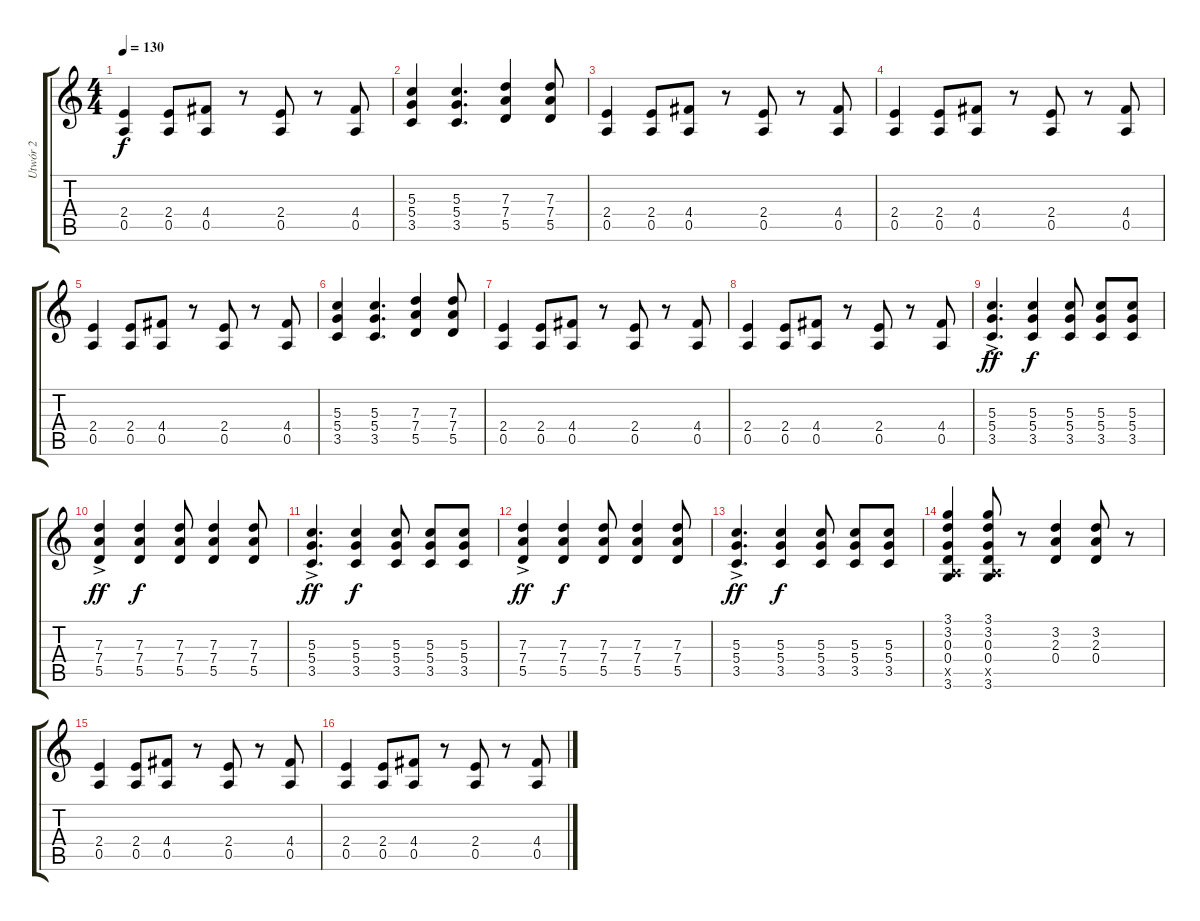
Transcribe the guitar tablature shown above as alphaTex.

\track ("Utwór 2" "Utwór 2") {instrument overdrivenguitar}
\staff {score tabs}
\tuning (E4 B3 G3 D3 A2 E2) {hide}
\ts (4 4)
\tempo 130
\clef g2
\ks c
(2.4 0.5).4{dy f} (2.4 0.5).8 (4.4 0.5).8 r.8 (2.4 0.5).8 r.8 (4.4 0.5).8 |
(5.3 5.4 3.5).4 (5.3 5.4 3.5).4{d} (7.3 7.4 5.5).4 (7.3 7.4 5.5).8 |
(2.4 0.5).4 (2.4 0.5).8 (4.4 0.5).8 r.8 (2.4 0.5).8 r.8 (4.4 0.5).8 |
(2.4 0.5).4 (2.4 0.5).8 (4.4 0.5).8 r.8 (2.4 0.5).8 r.8 (4.4 0.5).8 |
(2.4 0.5).4 (2.4 0.5).8 (4.4 0.5).8 r.8 (2.4 0.5).8 r.8 (4.4 0.5).8 |
(5.3 5.4 3.5).4 (5.3 5.4 3.5).4{d} (7.3 7.4 5.5).4 (7.3 7.4 5.5).8 |
(2.4 0.5).4 (2.4 0.5).8 (4.4 0.5).8 r.8 (2.4 0.5).8 r.8 (4.4 0.5).8 |
(2.4 0.5).4 (2.4 0.5).8 (4.4 0.5).8 r.8 (2.4 0.5).8 r.8 (4.4 0.5).8 |
(5.3{ac} 5.4{ac} 3.5{ac}).4{d dy ff} (5.3 5.4 3.5).4{dy f} (5.3 5.4 3.5).8 (5.3 5.4 3.5).8 (5.3 5.4 3.5).8 |
(7.3{ac} 7.4{ac} 5.5{ac}).4{dy ff} (7.3 7.4 5.5).4{dy f} (7.3 7.4 5.5).8 (7.3 7.4 5.5).4 (7.3 7.4 5.5).8 |
(5.3{ac} 5.4{ac} 3.5{ac}).4{d dy ff} (5.3 5.4 3.5).4{dy f} (5.3 5.4 3.5).8 (5.3 5.4 3.5).8 (5.3 5.4 3.5).8 |
(7.3{ac} 7.4{ac} 5.5{ac}).4{dy ff} (7.3 7.4 5.5).4{dy f} (7.3 7.4 5.5).8 (7.3 7.4 5.5).4 (7.3 7.4 5.5).8 |
(5.3{ac} 5.4{ac} 3.5{ac}).4{d dy ff} (5.3 5.4 3.5).4{dy f} (5.3 5.4 3.5).8 (5.3 5.4 3.5).8 (5.3 5.4 3.5).8 |
(3.1 3.2 0.3 0.4 0.5{x} 3.6).4 (3.1 3.2 0.3 0.4 0.5{x} 3.6).8 r.8 (3.2 2.3 0.4).4 (3.2 2.3 0.4).8 r.8 |
(2.4 0.5).4 (2.4 0.5).8 (4.4 0.5).8 r.8 (2.4 0.5).8 r.8 (4.4 0.5).8 |
(2.4 0.5).4 (2.4 0.5).8 (4.4 0.5).8 r.8 (2.4 0.5).8 r.8 (4.4 0.5).8
